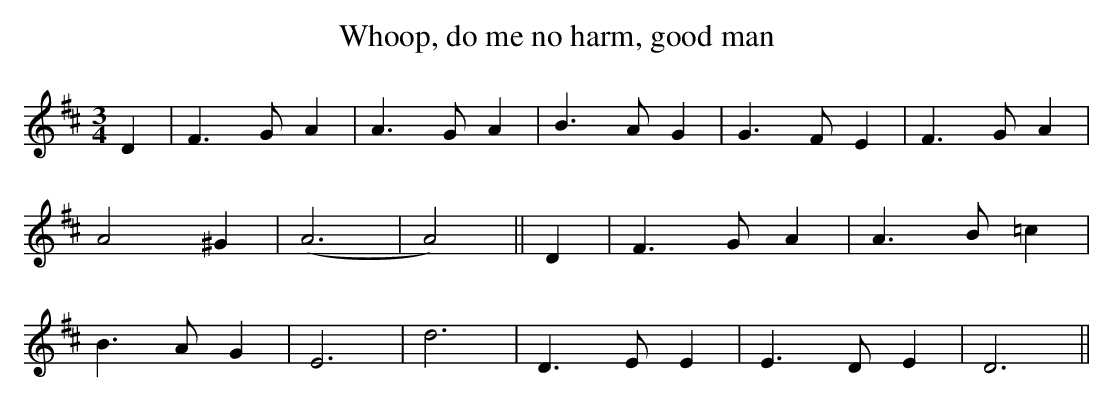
X:1
T:Whoop, do me no harm, good man
L:1/8
M:3/4
K:D
D2|F3G A2|A3G A2|B3A G2|G3F E2|F3G A2|
A4 ^G2|(A6|A4)||D2|F3G A2|A3B =c2|
B3A G2|E6|d6|D3E E2|E3D E2|D6||
